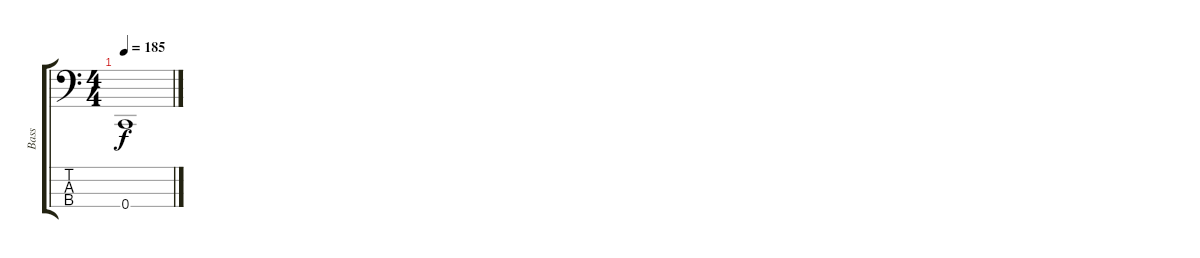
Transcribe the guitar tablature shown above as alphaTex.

\track ("Bass" "Bass") {instrument electricbassfinger}
\staff {score tabs}
\tuning (F2 C2 G1 C1) {hide}
\ts (4 4)
\tempo 185
\clef f4
\ks c
0.4{t}.1{dy f}
